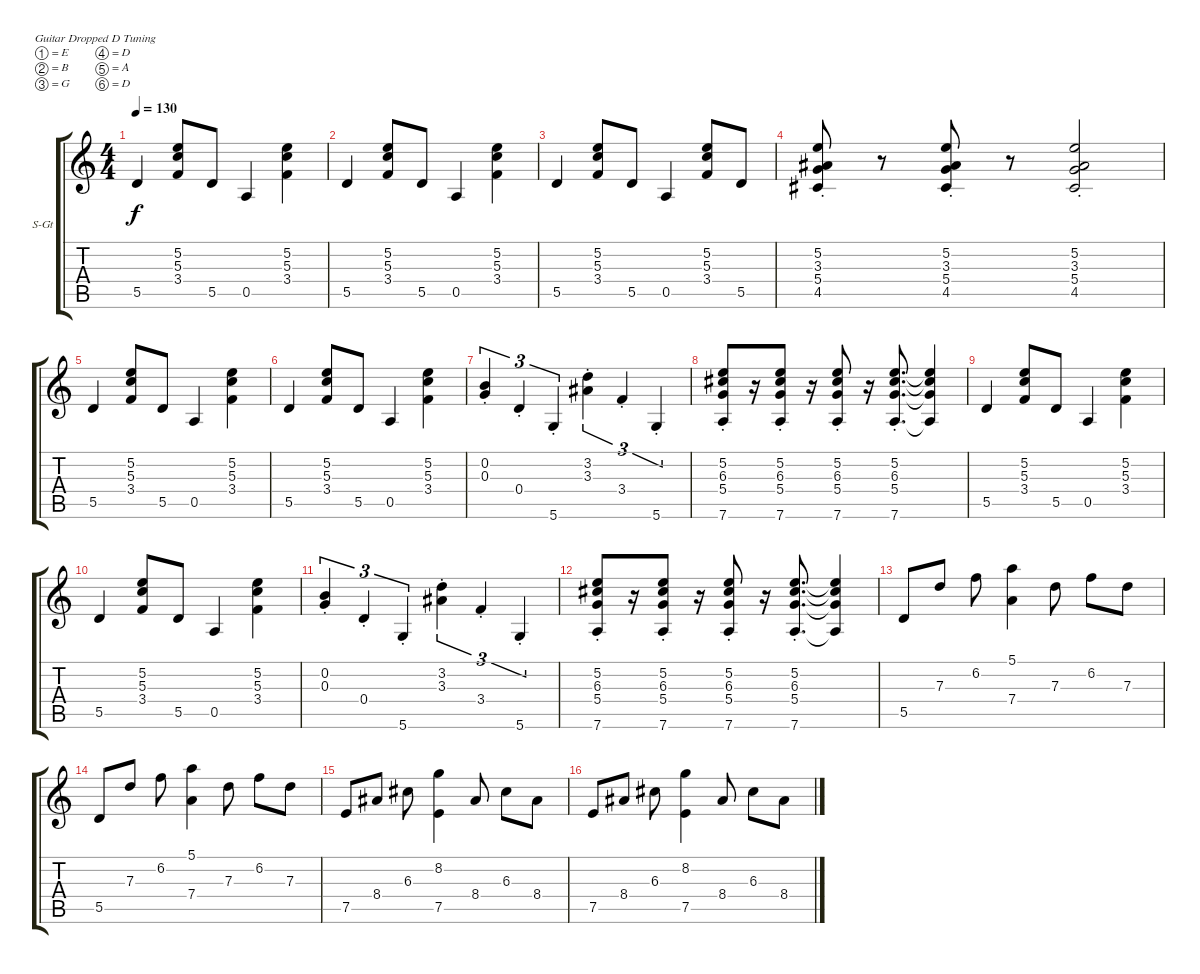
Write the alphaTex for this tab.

\defaultSystemsLayout 4
\bracketExtendMode groupsimilarinstruments
\firstSystemTrackNameOrientation horizontal
\otherSystemsTrackNameOrientation horizontal
\track ("Steel Guitar" "S-Gt") {instrument acousticguitarsteel}
\staff {score tabs}
\tuning (E4 B3 G3 D3 A2 D2)
\ts (4 4)
\tempo 130
\clef g2
\ks c
5.5.4{dy f} (3.4 5.3 5.2).8 5.5.8 0.5.4 (3.4 5.3 5.2).4 |
5.5.4 (3.4 5.3 5.2).8 5.5.8 0.5.4 (3.4 5.3 5.2).4 |
5.5.4 (3.4 5.3 5.2).8 5.5.8 0.5.4 (3.4 5.3 5.2).8 5.5.8 |
(5.4{st} 3.3{st} 5.2{st} 4.5).8 r.8 (5.2{st} 3.3{st} 5.4{st} 4.5).8 r.8 (5.4{st} 3.3{st} 5.2{st} 4.5).2 |
5.5.4 (3.4 5.3 5.2).8 5.5.8 0.5.4 (3.4 5.3 5.2).4 |
5.5.4 (3.4 5.3 5.2).8 5.5.8 0.5.4 (3.4 5.3 5.2).4 |
(0.2{st} 0.3{st}).4{tu (3 2)} 0.4{st}.4{tu (3 2)} 5.6{st}.4{tu (3 2)} (3.2{st} 3.3{st}).4{tu (3 2)} 3.4{st}.4{tu (3 2)} 5.6{st}.4{tu (3 2)} |
(7.6{st} 5.4{st} 6.3{st} 5.2{st}).8 r.16 (7.6{st} 5.4{st} 6.3{st} 5.2{st}).8 r.16 (7.6{st} 5.4{st} 6.3{st} 5.2{st}).8 r.16 (7.6{st} 5.4{st} 6.3{st} 5.2{st}).8{d} (5.2{t} 6.3{t} 5.4{t} 7.6{t}).4 |
5.5.4 (3.4 5.3 5.2).8 5.5.8 0.5.4 (3.4 5.3 5.2).4 |
5.5.4 (3.4 5.3 5.2).8 5.5.8 0.5.4 (3.4 5.3 5.2).4 |
(0.2{st} 0.3{st}).4{tu (3 2)} 0.4{st}.4{tu (3 2)} 5.6{st}.4{tu (3 2)} (3.2{st} 3.3{st}).4{tu (3 2)} 3.4{st}.4{tu (3 2)} 5.6{st}.4{tu (3 2)} |
(7.6{st} 5.4{st} 6.3{st} 5.2{st}).8 r.16 (7.6{st} 5.4{st} 6.3{st} 5.2{st}).8 r.16 (7.6{st} 5.4{st} 6.3{st} 5.2{st}).8 r.16 (7.6{st} 5.4{st} 6.3{st} 5.2{st}).8{d} (5.2{t} 6.3{t} 5.4{t} 7.6{t}).4 |
5.5.8 7.3.8 6.2.8 (5.1 7.4).4 7.3.8 6.2.8 7.3.8 |
5.5.8 7.3.8 6.2.8 (5.1 7.4).4 7.3.8 6.2.8 7.3.8 |
7.5.8 8.4.8 6.3.8 (8.2 7.5).4 8.4.8 6.3.8 8.4.8 |
7.5.8 8.4.8 6.3.8 (8.2 7.5).4 8.4.8 6.3.8 8.4.8
